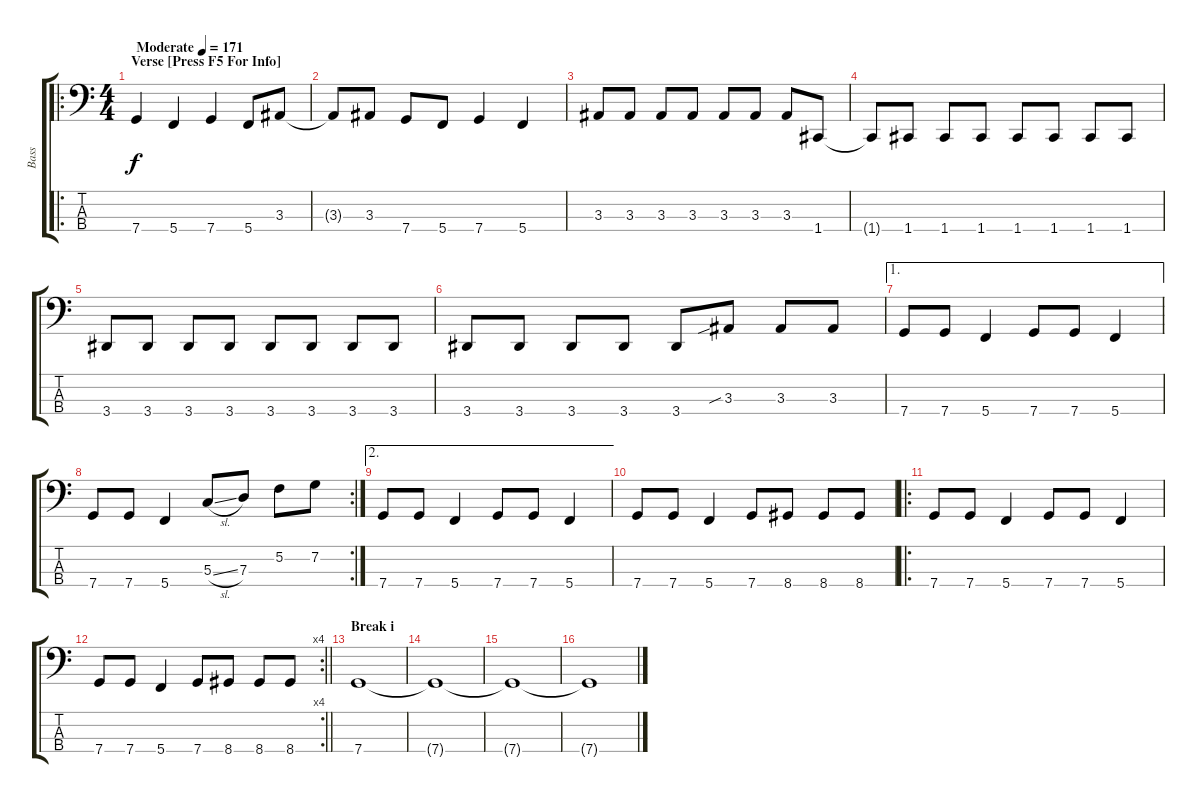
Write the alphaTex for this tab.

\track ("Bass" "Bass") {instrument electricbasspick}
\staff {score tabs}
\tuning (F2 C2 G1 C1) {hide}
\ro
\ts (4 4)
\section ("" "Verse [Press F5 For Info]")
\tempo (171 "Moderate")
\clef f4
\ks c
7.4.4{dy f instrument electricbasspick} 5.4.4 7.4.4 5.4.8 3.3.8 |
3.3{t}.8 3.3.8 7.4.8 5.4.8 7.4.4 5.4.4 |
3.3.8 3.3.8 3.3.8 3.3.8 3.3.8 3.3.8 3.3.8 1.4.8 |
1.4{t}.8 1.4.8 1.4.8 1.4.8 1.4.8 1.4.8 1.4.8 1.4.8 |
3.4.8 3.4.8 3.4.8 3.4.8 3.4.8 3.4.8 3.4.8 3.4.8 |
3.4.8 3.4.8 3.4.8 3.4.8 3.4.8 3.3{sib}.8 3.3.8 3.3.8 |
\ae 1
7.4.8 7.4.8 5.4.4 7.4.8 7.4.8 5.4.4 |
\rc 2
7.4.8 7.4.8 5.4.4 5.3{sl}.8 7.3.8 5.2.8 7.2.8 |
\ae 2
7.4.8 7.4.8 5.4.4 7.4.8 7.4.8 5.4.4 |
7.4.8 7.4.8 5.4.4 7.4.8 8.4.8 8.4.8 8.4.8 |
\ro
7.4.8 7.4.8 5.4.4 7.4.8 7.4.8 5.4.4 |
\rc 4
\barLineRight lightlight
7.4.8 7.4.8 5.4.4 7.4.8 8.4.8 8.4.8 8.4.8 |
\section ("" "Break i")
7.4.1 |
7.4{t}.1 |
7.4{t}.1 |
7.4{t}.1
